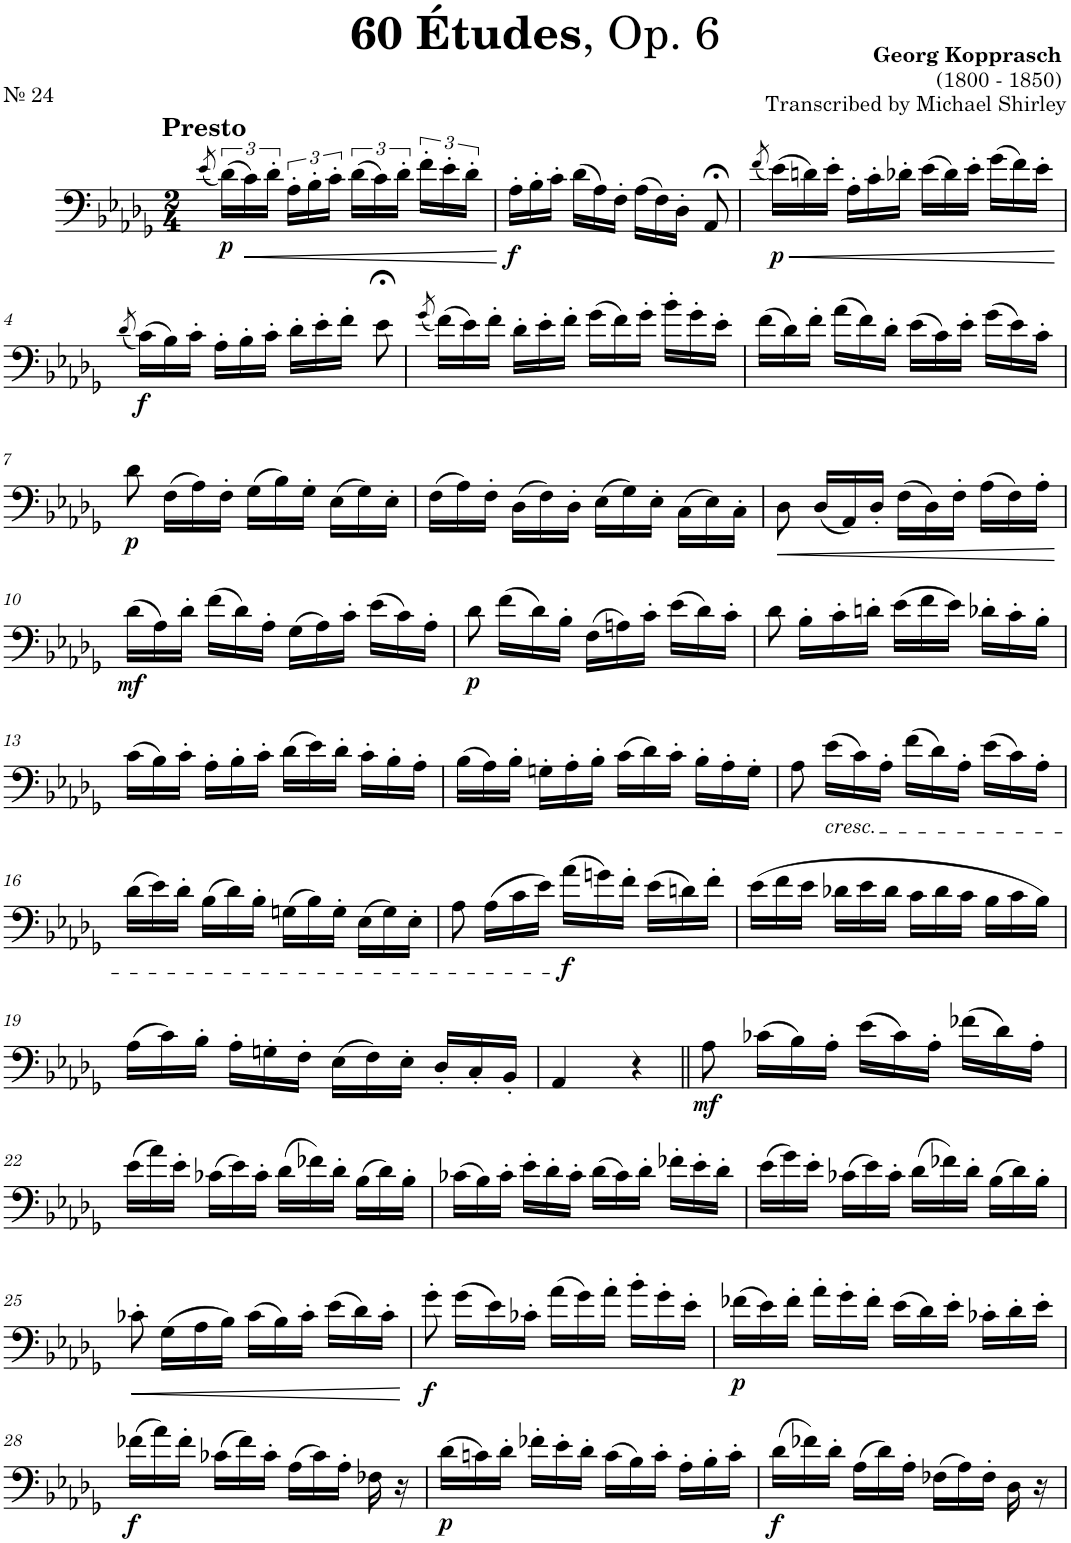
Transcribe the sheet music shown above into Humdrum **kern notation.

**kern	**dynam
*part1	*part1
*staff1	*staff1
*I"Trombone	*
*I'Tbn.	*
*clefF4	*
*k[b-e-a-d-g-]	*
*M2/4	*
=1	=1
(8qe-/	.
!LO:TX:a:B:t=Presto	!
!	!LO:DY:b
(24d-\LL)	p
!	!LO:HP:b
24c\)	<
24d-'\JJ	.
24A-'\LL	.
24B-'\	.
24c'\JJ	.
(24d-\LL	.
24c\)	.
24d-'\JJ	.
24f'\LL	.
24e-'\	.
24d-'\JJ	.
.	[
=2	=2
!	!LO:DY:b
24A-'\LL	f
24B-'\	.
24c'\JJ	.
(24d-\LL	.
24A-\)	.
24F'\JJ	.
(24A-\LL	.
24F\)	.
24D-'\JJ	.
8AA-;</	.
=3	=3
(8qf/	.
!	!LO:DY:b
(24e-\LL)	p
24dn\)	.
24e-'\JJ	.
24A-'\LL	.
24c'\	.
24d-X'\JJ	.
(24e-\LL	.
24d-\)	.
24e-'\JJ	.
(24g-\LL	.
24f\)	.
24e-'\JJ	.
!!LO:LB:g=z
=4	=4
(8qd-/	.
!	!LO:DY:b
(24c\LL)	f
24B-\)	.
24c'\JJ	.
24A-'\LL	.
24B-'\	.
24c'\JJ	.
24d-'\LL	.
24e-'\	.
24f'\JJ	.
8e-;<\	.
=5	=5
(8qg-/	.
(24f\LL)	.
24e-\)	.
24f'\JJ	.
24d-'\LL	.
24e-'\	.
24f'\JJ	.
(24g-\LL	.
24f\)	.
24g-'\JJ	.
24b-'\LL	.
24g-'\	.
24e-'\JJ	.
=6	=6
(24f\LL	.
24d-\)	.
24f'\JJ	.
(24a-\LL	.
24f\)	.
24d-'\JJ	.
(24e-\LL	.
24c\)	.
24e-'\JJ	.
(24g-\LL	.
24e-\)	.
24c'\JJ	.
!!LO:LB:g=z
=7	=7
!	!LO:DY:b
8d-\	p
(24F\LL	.
24A-\)	.
24F'\JJ	.
(24G-\LL	.
24B-\)	.
24G-'\JJ	.
(24E-\LL	.
24G-\)	.
24E-'\JJ	.
=8	=8
(24F\LL	.
24A-\)	.
24F'\JJ	.
(24D-\LL	.
24F\)	.
24D-'\JJ	.
(24E-\LL	.
24G-\)	.
24E-'\JJ	.
(24C\LL	.
24E-\)	.
24C'\JJ	.
=9	=9
!	!LO:HP:b
8D-\	<
*Xbrackettup	*
(24D-/LL	.
24AA-/)	.
24D-'/JJ	.
*brackettup	*
(24F\LL	.
24D-\)	.
24F'\JJ	.
(24A-\LL	.
24F\)	.
24A-'\JJ	.
.	[
!!LO:LB:g=z
=10	=10
!	!LO:DY:b
(24d-\LL	mf
24A-\)	.
24d-'\JJ	.
(24f\LL	.
24d-\)	.
24A-'\JJ	.
(24G-\LL	.
24A-\)	.
24c'\JJ	.
(24e-\LL	.
24c\)	.
24A-'\JJ	.
=11	=11
!	!LO:DY:b
8d-\	p
(24f\LL	.
24d-\)	.
24B-'\JJ	.
(24F\LL	.
24An\)	.
24c'\JJ	.
(24e-\LL	.
24d-\)	.
24c'\JJ	.
=12	=12
8d-\	.
24B-'\LL	.
24c'\	.
24dn'\JJ	.
(24e-\LL	.
24f\	.
24e-\JJ)	.
24d-X'\LL	.
24c'\	.
24B-'\JJ	.
!!LO:LB:g=z
=13	=13
(24c\LL	.
24B-\)	.
24c'\JJ	.
24A-'\LL	.
24B-'\	.
24c'\JJ	.
(24d-\LL	.
24e-\)	.
24d-'\JJ	.
24c'\LL	.
24B-'\	.
24A-'\JJ	.
=14	=14
(24B-\LL	.
24A-\)	.
24B-'\JJ	.
24Gn'\LL	.
24A-'\	.
24B-'\JJ	.
(24c\LL	.
24d-\)	.
24c'\JJ	.
24B-'\LL	.
24A-'\	.
24G'\JJ	.
=15	=15
8A-\	.
!LO:TX:b:i:t=cresc.	!
(24e-\LL	.
24c\)	.
24A-'\JJ	.
(24f\LL	.
24d-\)	.
24A-'\JJ	.
(24e-\LL	.
24c\)	.
24A-'\JJ	.
!!LO:LB:g=z
=16	=16
(24d-\LL	.
24e-\)	.
24d-'\JJ	.
(24B-\LL	.
24d-\)	.
24B-'\JJ	.
(24Gn\LL	.
24B-\)	.
24G'\JJ	.
(24E-\LL	.
24G\)	.
24E-'\JJ	.
=17	=17
8A-\	.
(24A-\LL	.
24c\	.
24e-\JJ)	.
!	!LO:DY:b
(24a-\LL	f
24gn\)	.
24f'\JJ	.
(24e-\LL	.
24dn\)	.
24f'\JJ	.
=18	=18
(24e-\LL	.
24f\	.
24e-\JJ	.
24d-X\LL	.
24e-\	.
24d-\JJ	.
24c\LL	.
24d-\	.
24c\JJ	.
24B-\LL	.
24c\	.
24B-\JJ)	.
!!LO:LB:g=z
=19	=19
(24A-\LL	.
24c\)	.
24B-'\JJ	.
24A-'\LL	.
24Gn'\	.
24F'\JJ	.
(24E-\LL	.
24F\)	.
24E-'\JJ	.
*Xbrackettup	*
24D-'/LL	.
24C'/	.
24BB-'/JJ	.
=20	=20
4AA-/	.
4r	.
=21||	=21||
!	!LO:DY:b
8A-\	mf
*brackettup	*
(24c-X\LL	.
24B-\)	.
24A-'\JJ	.
(24e-\LL	.
24c-\)	.
24A-'\JJ	.
(24f-X\LL	.
24d-\)	.
24A-'\JJ	.
!!LO:LB:g=z
=22	=22
(24e-\LL	.
24a-\)	.
24e-'\JJ	.
(24c-X\LL	.
24e-\)	.
24c-'\JJ	.
(24d-\LL	.
24f-X\)	.
24d-'\JJ	.
(24B-\LL	.
24d-\)	.
24B-'\JJ	.
=23	=23
(24c-X\LL	.
24B-\)	.
24c-'\JJ	.
24e-'\LL	.
24d-'\	.
24c-'\JJ	.
(24d-\LL	.
24c-\)	.
24d-'\JJ	.
24f-X'\LL	.
24e-'\	.
24d-'\JJ	.
=24	=24
(24e-\LL	.
24g-\)	.
24e-'\JJ	.
(24c-X\LL	.
24e-\)	.
24c-'\JJ	.
(24d-\LL	.
24f-X\)	.
24d-'\JJ	.
(24B-\LL	.
24d-\)	.
24B-'\JJ	.
!!LO:LB:g=z
=25	=25
!	!LO:HP:b
8c-X'\	<
(24G-\LL	.
24A-\	.
24B-\JJ)	.
(24c-\LL	.
24B-\)	.
24c-'\JJ	.
(24e-\LL	.
24d-\)	.
24c-'\JJ	.
.	[
=26	=26
!	!LO:DY:b
8g-'\	f
(24g-\LL	.
24e-\)	.
24c-X'\JJ	.
(24a-\LL	.
24g-\)	.
24a-'\JJ	.
24b-'\LL	.
24g-'\	.
24e-'\JJ	.
=27	=27
!	!LO:DY:b
(24f-X\LL	p
24e-\)	.
24f-'\JJ	.
24a-'\LL	.
24g-'\	.
24f-'\JJ	.
(24e-\LL	.
24d-\)	.
24e-'\JJ	.
24c-X'\LL	.
24d-'\	.
24e-'\JJ	.
!!LO:LB:g=z
=28	=28
!	!LO:DY:b
(24f-X\LL	f
24a-\)	.
24f-'\JJ	.
(24c-X\LL	.
24f-\)	.
24c-'\JJ	.
(24A-\LL	.
24c-\)	.
24A-'\JJ	.
16F-X\	.
16r	.
=29	=29
!	!LO:DY:b
(24d-\LL	p
24cn\)	.
24d-'\JJ	.
24f-X'\LL	.
24e-'\	.
24d-'\JJ	.
(24c\LL	.
24B-\)	.
24c'\JJ	.
24A-'\LL	.
24B-'\	.
24c'\JJ	.
=30	=30
!	!LO:DY:b
(24d-\LL	f
24f-X\)	.
24d-'\JJ	.
(24A-\LL	.
24d-\)	.
24A-'\JJ	.
(24F-X\LL	.
24A-\)	.
24F-'\JJ	.
16D-\	.
16r	.
=	=
*-	*-
